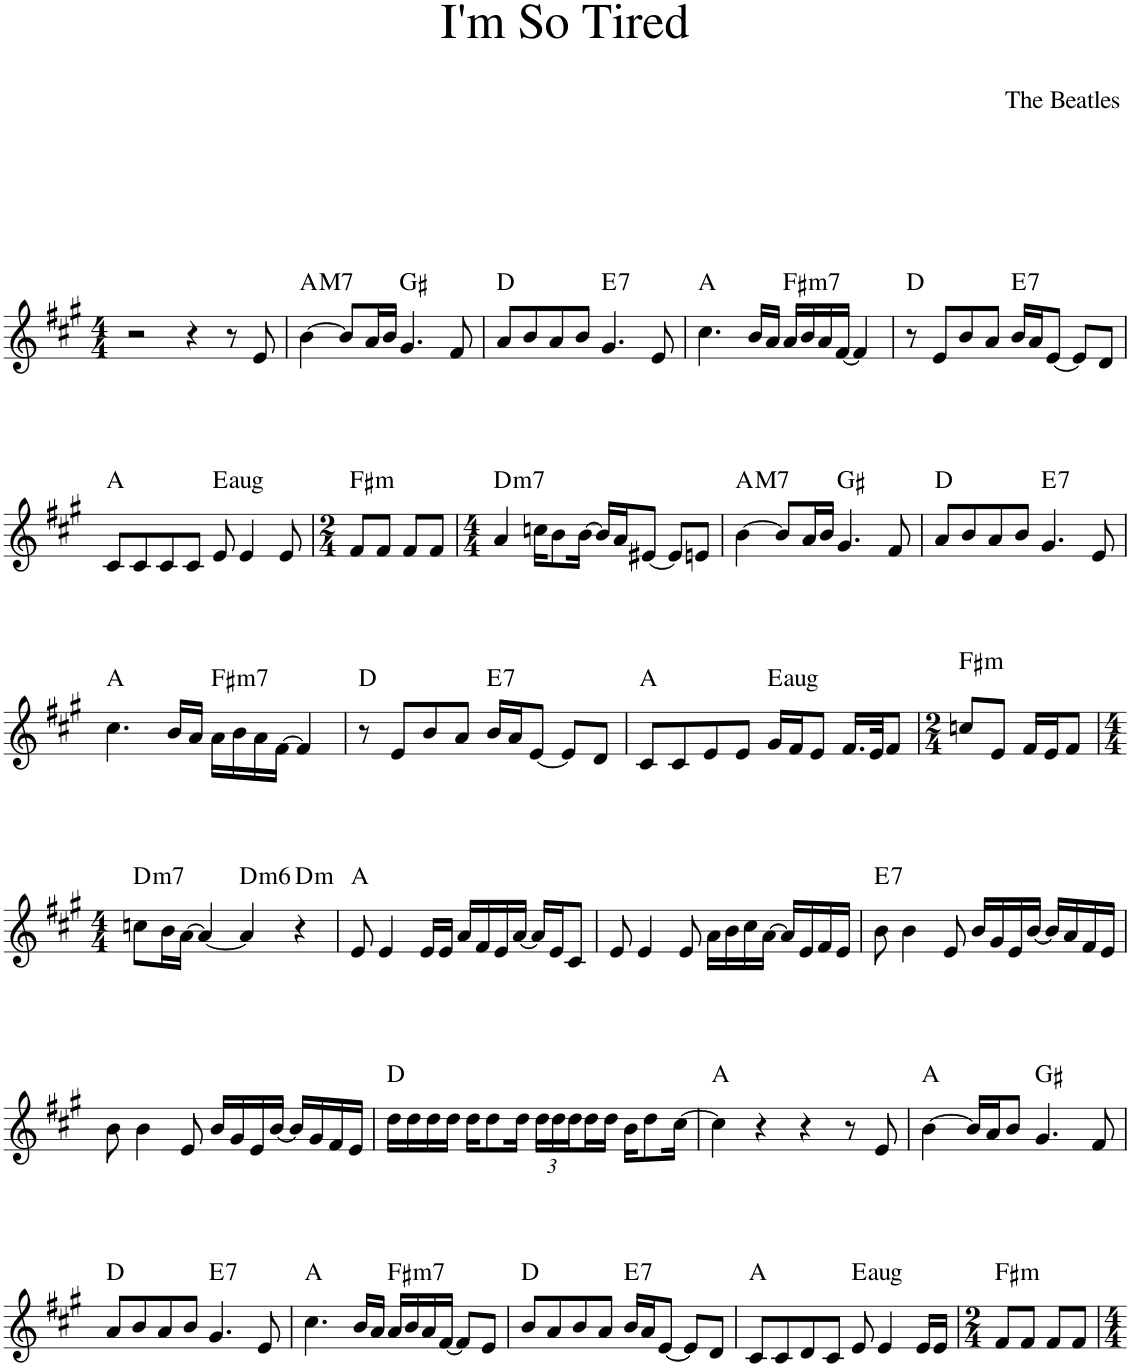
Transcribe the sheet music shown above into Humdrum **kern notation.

**kern	**harte
*part1	*part1
*staff1	*
*I"Piano	*
*I'Pno.	*
*clefG2	*
*k[f#c#g#]	*
*M4/4	*
=1	=1
2r	.
4r	.
8r	.
8e/	.
=2	=2
!	!LO:H:kt=M7
[4b\	A:maj7
8b/L]	.
16a/L	.
16b/JJ	.
4.g#/	G#:maj
8f#/	.
=3	=3
8a/L	D:maj
8b/	.
8a/	.
8b/J	.
!	!LO:H:kt=7
4.g#/	E:7
8e/	.
=4	=4
4.cc#\	A:maj
16b/LL	.
16a/JJ	.
!	!LO:H:kt=m7
16a/LL	F#:min7
16b/	.
16a/	.
[16f#/JJ	.
4f#/]	.
=5	=5
8r	D:maj
8e/L	.
8b/	.
8a/J	.
!	!LO:H:kt=7
16b/LL	E:7
16a/J	.
[8e/J	.
8e/L]	.
8d/J	.
!!LO:LB:g=z
=6	=6
8c#/L	A:maj
8c#/	.
8c#/	.
8c#/J	.
!	!LO:H:kt=aug
8e/	E:aug
4e/	.
8e/	.
=7	=7
*M2/4	*
!	!LO:H:kt=m
8f#/L	F#:min
8f#/J	.
8f#/L	.
8f#/J	.
=8	=8
*M4/4	*
!	!LO:H:kt=m7
4a/	D:min7
16ccn\KL	.
8b\	.
[16b\Jk	.
16b/LL]	.
16a/J	.
[8e#X/J	.
8e#/L]	.
8en/J	.
=9	=9
!	!LO:H:kt=M7
[4b\	A:maj7
8b/L]	.
16a/L	.
16b/JJ	.
4.g#/	G#:maj
8f#/	.
=10	=10
8a/L	D:maj
8b/	.
8a/	.
8b/J	.
!	!LO:H:kt=7
4.g#/	E:7
8e/	.
!!LO:LB:g=z
=11	=11
4.cc#\	A:maj
16b/LL	.
16a/JJ	.
!	!LO:H:kt=m7
16a\LL	F#:min7
16b\	.
16a\	.
[16f#\JJ	.
4f#/]	.
=12	=12
8r	D:maj
8e/L	.
8b/	.
8a/J	.
!	!LO:H:kt=7
16b/LL	E:7
16a/J	.
[8e/J	.
8e/L]	.
8d/J	.
=13	=13
8c#/L	A:maj
8c#/	.
8e/	.
8e/J	.
!	!LO:H:kt=aug
16g#/LL	E:aug
16f#/J	.
8e/J	.
16.f#/LL	.
32e/JK	.
8f#/J	.
=14	=14
*M2/4	*
!	!LO:H:kt=m
8ccn/L	F#:min
8e/J	.
16f#/LL	.
16e/J	.
8f#/J	.
!!LO:LB:g=z
=15	=15
*M4/4	*
!	!LO:H:kt=m7
8ccn\L	D:min7
16b\L	.
[16a\JJ	.
4a/_	.
!	!LO:H:kt=m6
4a/]	D:min6
!	!LO:H:kt=m
4r	D:min
=16	=16
8e/	A:maj
4e/	.
16e/LL	.
16e/JJ	.
16a/LL	.
16f#/	.
16e/	.
[16a/JJ	.
16a/LL]	.
16e/J	.
8c#/J	.
=17	=17
8e/	.
4e/	.
8e/	.
16a\LL	.
16b\	.
16cc#\	.
[16a\JJ	.
16a/LL]	.
16e/	.
16f#/	.
16e/JJ	.
=18	=18
!	!LO:H:kt=7
8b\	E:7
4b\	.
8e/	.
16b/LL	.
16g#/	.
16e/	.
[16b/JJ	.
16b/LL]	.
16a/	.
16f#/	.
16e/JJ	.
!!LO:LB:g=z
=19	=19
8b\	.
4b\	.
8e/	.
16b/LL	.
16g#/	.
16e/	.
[16b/JJ	.
16b/LL]	.
16g#/	.
16f#/	.
16e/JJ	.
=20	=20
16dd\LL	D:maj
16dd\	.
16dd\	.
16dd\JJ	.
16dd\KL	.
8dd\	.
16dd\Jk	.
*Xbrackettup	*
24dd\LL	.
24dd\	.
24dd\	.
16dd\	.
16dd\JJ	.
16b\KL	.
8dd\	.
[16cc#\Jk	.
=21	=21
4cc#\]	A:maj
4r	.
4r	.
8r	.
8e/	.
=22	=22
[4b\	A:maj
16b/LL]	.
16a/J	.
8b/J	.
4.g#/	G#:maj
8f#/	.
!!LO:LB:g=z
=23	=23
8a/L	D:maj
8b/	.
8a/	.
8b/J	.
!	!LO:H:kt=7
4.g#/	E:7
8e/	.
=24	=24
4.cc#\	A:maj
16b/LL	.
16a/JJ	.
!	!LO:H:kt=m7
16a/LL	F#:min7
16b/	.
16a/	.
[16f#/JJ	.
8f#/L]	.
8e/J	.
=25	=25
8b/L	D:maj
8a/	.
8b/	.
8a/J	.
!	!LO:H:kt=7
16b/LL	E:7
16a/J	.
[8e/J	.
8e/L]	.
8d/J	.
=26	=26
8c#/L	A:maj
8c#/	.
8d/	.
8c#/J	.
!	!LO:H:kt=aug
8e/	E:aug
4e/	.
16e/LL	.
16e/JJ	.
=27	=27
*M2/4	*
!	!LO:H:kt=m
8f#/L	F#:min
8f#/J	.
8f#/L	.
8f#/J	.
=	=
*-	*-
